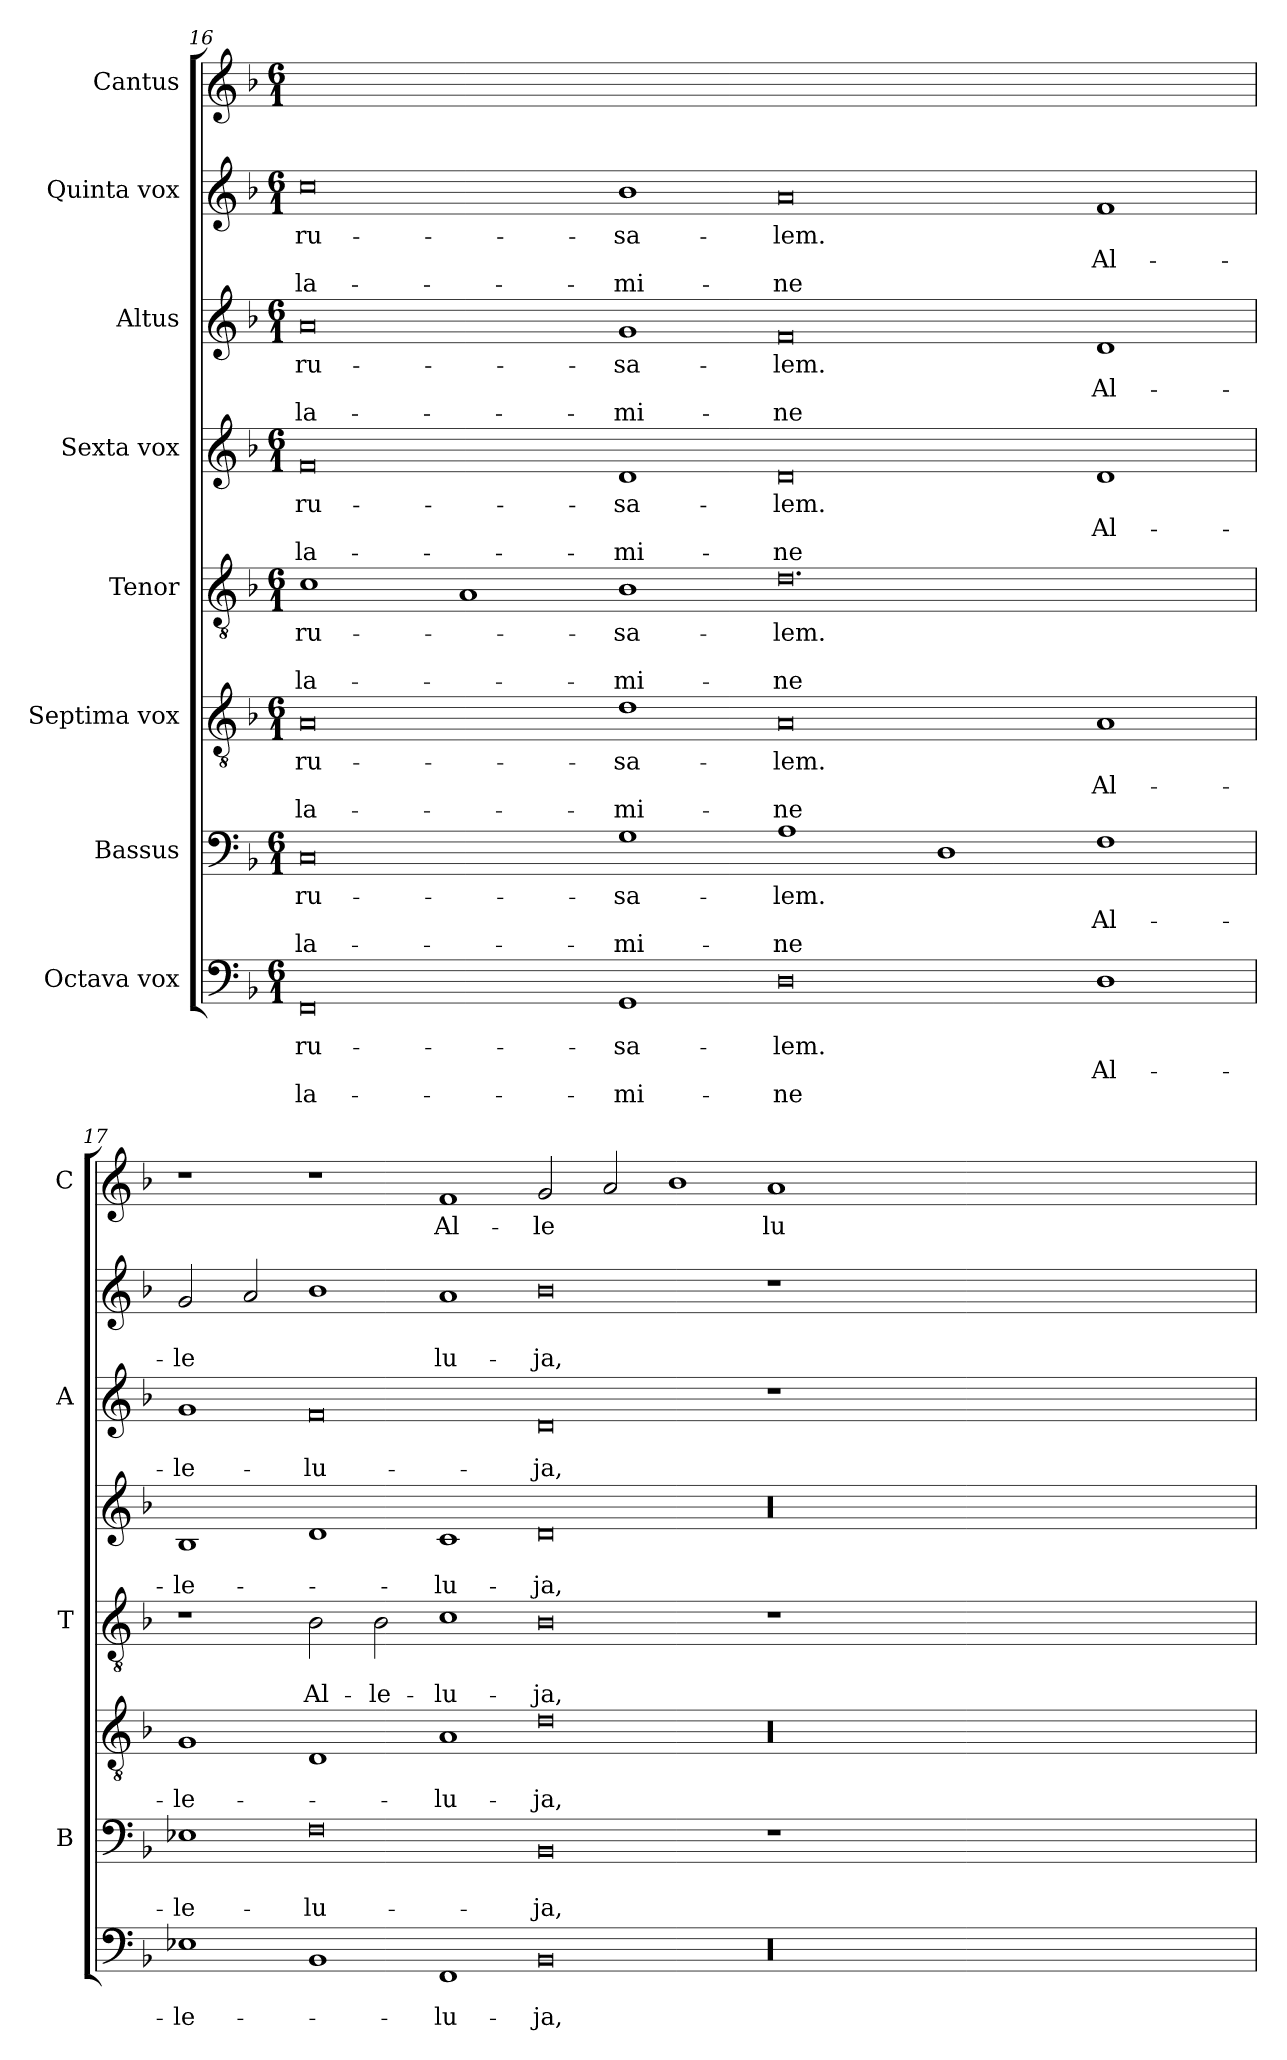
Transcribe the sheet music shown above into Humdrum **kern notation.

**kern	**text	**text	**text	**kern	**text	**text	**text	**kern	**text	**text	**text	**kern	**text	**text	**text	**kern	**text	**text	**text	**kern	**text	**text	**text	**kern	**text	**text	**text	**kern	**text
*part8	*part8	*part8	*part8	*part7	*part7	*part7	*part7	*part6	*part6	*part6	*part6	*part5	*part5	*part5	*part5	*part4	*part4	*part4	*part4	*part3	*part3	*part3	*part3	*part2	*part2	*part2	*part2	*part1	*part1
*staff8	*staff8	*staff8	*staff8	*staff7	*staff7	*staff7	*staff7	*staff6	*staff6	*staff6	*staff6	*staff5	*staff5	*staff5	*staff5	*staff4	*staff4	*staff4	*staff4	*staff3	*staff3	*staff3	*staff3	*staff2	*staff2	*staff2	*staff2	*staff1	*staff1
*I"Octava vox	*	*	*	*I"Bassus	*	*	*	*I"Septima vox	*	*	*	*I"Tenor	*	*	*	*I"Sexta vox	*	*	*	*I"Altus	*	*	*	*I"Quinta vox	*	*	*	*I"Cantus	*
*	*	*	*	*I'B	*	*	*	*	*	*	*	*I'T	*	*	*	*	*	*	*	*I'A	*	*	*	*	*	*	*	*I'C	*
!!LO:LB:g=z
*clefF4	*	*	*	*clefF4	*	*	*	*clefGv2	*	*	*	*clefGv2	*	*	*	*clefG2	*	*	*	*clefG2	*	*	*	*clefG2	*	*	*	*clefG2	*
*k[b-]	*	*	*	*k[b-]	*	*	*	*k[b-]	*	*	*	*k[b-]	*	*	*	*k[b-]	*	*	*	*k[b-]	*	*	*	*k[b-]	*	*	*	*k[b-]	*
*F:	*	*	*	*F:	*	*	*	*F:	*	*	*	*F:	*	*	*	*F:	*	*	*	*F:	*	*	*	*F:	*	*	*	*F:	*
*M6/1	*	*	*	*M6/1	*	*	*	*M6/1	*	*	*	*M6/1	*	*	*	*M6/1	*	*	*	*M6/1	*	*	*	*M6/1	*	*	*	*M6/1	*
=16	=16	=16	=16	=16	=16	=16	=16	=16	=16	=16	=16	=16	=16	=16	=16	=16	=16	=16	=16	=16	=16	=16	=16	=16	=16	=16	=16	=16	=16
!	!LO:LY:b	!	!LO:LY:b	!	!LO:LY:b	!	!LO:LY:b	!	!LO:LY:b	!	!LO:LY:b	!	!LO:LY:b	!	!LO:LY:b	!	!LO:LY:b	!	!LO:LY:b	!	!LO:LY:b	!	!LO:LY:b	!	!LO:LY:b	!	!LO:LY:b	!	!
*^	*	*	*	*	*	*	*	*^	*	*	*	*	*	*	*	*^	*	*	*	*	*	*	*	*	*	*	*	*	*
0FF	00.ryy	-ru-	.	-la-	0C	-ru-	.	-la-	0A	00.ryy	-ru-	.	-la-	1c	-ru-	.	-la-	0f	00.ryy	-ru-	.	-la-	0a	-ru-	.	-la-	0cc	-ru-	.	-la-	00.ryy	.
.	.	.	.	.	.	.	.	.	.	.	.	.	.	1A	.	.	.	.	.	.	.	.	.	.	.	.	.	.	.	.	.	.
!	!	!LO:LY:b	!	!LO:LY:b	!	!LO:LY:b	!	!LO:LY:b	!	!	!LO:LY:b	!	!LO:LY:b	!	!LO:LY:b	!	!LO:LY:b	!	!	!LO:LY:b	!	!LO:LY:b	!	!LO:LY:b	!	!LO:LY:b	!	!LO:LY:b	!	!LO:LY:b	!	!
1GG	.	-sa-	.	-mi-	1G	-sa-	.	-mi-	1d	.	-sa-	.	-mi-	1B-	-sa-	.	-mi-	1d	.	-sa-	.	-mi-	1g	-sa-	.	-mi-	1b-	-sa-	.	-mi-	.	.
!	!	!LO:LY:b	!	!LO:LY:b	!	!LO:LY:b	!	!LO:LY:b	!	!	!LO:LY:b	!	!LO:LY:b	!	!LO:LY:b	!	!LO:LY:b	!	!	!LO:LY:b	!	!LO:LY:b	!	!LO:LY:b	!	!LO:LY:b	!	!LO:LY:b	!	!LO:LY:b	!	!
0D	.	-lem.	.	ne	1A	-lem.	.	ne	0A	.	-lem.	.	ne	0.d	-lem.	.	ne	0d	.	-lem.	.	ne	0f	-lem.	.	ne	0a	-lem.	.	ne	.	.
.	.	.	.	.	1D	.	.	.	.	.	.	.	.	.	.	.	.	.	.	.	.	.	.	.	.	.	.	.	.	.	.	.
!	!	!	!LO:LY:b	!	!	!	!LO:LY:b	!	!	!	!	!LO:LY:b	!	!	!	!	!	!	!	!	!LO:LY:b	!	!	!	!LO:LY:b	!	!	!	!LO:LY:b	!	!	!
1D	.	.	Al-	.	1F	.	Al-	.	1A	.	.	Al-	.	.	.	.	.	1d	.	.	Al-	.	1d	.	Al-	.	1f	.	Al-	.	.	.
=17	=17	=17	=17	=17	=17	=17	=17	=17	=17	=17	=17	=17	=17	=17	=17	=17	=17	=17	=17	=17	=17	=17	=17	=17	=17	=17	=17	=17	=17	=17	=17	=17
!	!	!	!LO:LY:b	!	!	!	!LO:LY:b	!	!	!	!	!LO:LY:b	!	!	!	!	!	!	!	!	!LO:LY:b	!	!	!	!LO:LY:b	!	!	!	!LO:LY:b	!	!	!
1E-X	00.ryy	.	-le-	.	1E-X	.	-le-	.	1G	00.ryy	.	-le-	.	1r	.	.	.	1B-	00.ryy	.	-le-	.	1g	.	-le-	.	2g	.	-le	.	1r	.
.	.	.	.	.	.	.	.	.	.	.	.	.	.	.	.	.	.	.	.	.	.	.	.	.	.	.	2a	.	.	.	.	.
!	!	!	!	!	!	!	!LO:LY:b	!	!	!	!	!	!	!	!	!LO:LY:b	!	!	!	!	!	!	!	!	!LO:LY:b	!	!	!	!	!	!	!
1BB-	.	.	.	.	0F	.	-lu-	.	1D	.	.	.	.	2B-	.	Al-	.	1d	.	.	.	.	0f	.	-lu-	.	1b-	.	.	.	1r	.
!	!	!	!	!	!	!	!	!	!	!	!	!	!	!	!	!LO:LY:b	!	!	!	!	!	!	!	!	!	!	!	!	!	!	!	!
.	.	.	.	.	.	.	.	.	.	.	.	.	.	2B-	.	-le-	.	.	.	.	.	.	.	.	.	.	.	.	.	.	.	.
!	!	!	!LO:LY:b	!	!	!	!	!	!	!	!	!LO:LY:b	!	!	!	!LO:LY:b	!	!	!	!	!LO:LY:b	!	!	!	!	!	!	!	!LO:LY:b	!	!	!LO:LY:b
1FF	.	.	-lu-	.	.	.	.	.	1A	.	.	-lu-	.	1c	.	-lu-	.	1c	.	.	-lu-	.	.	.	.	.	1a	.	lu-	.	1f	Al-
!	!	!	!LO:LY:b	!	!	!	!LO:LY:b	!	!	!	!	!LO:LY:b	!	!	!	!LO:LY:b	!	!	!	!	!LO:LY:b	!	!	!	!LO:LY:b	!	!	!	!LO:LY:b	!	!	!LO:LY:b
0BB-	.	.	-ja,	.	0BB-	.	-ja,	.	0d	.	.	-ja,	.	0B-	.	-ja,	.	0d	.	.	-ja,	.	0d	.	-ja,	.	0b-	.	-ja,	.	2g	-le
.	.	.	.	.	.	.	.	.	.	.	.	.	.	.	.	.	.	.	.	.	.	.	.	.	.	.	.	.	.	.	2a	.
.	.	.	.	.	.	.	.	.	.	.	.	.	.	.	.	.	.	.	.	.	.	.	.	.	.	.	.	.	.	.	1b-	.
!	!	!	!	!	!	!	!	!	!	!	!	!	!	!	!	!	!	!	!	!	!	!	!	!	!	!	!	!	!	!	!	!LO:LY:b
00.r	.	.	.	.	1r	.	.	.	00.r	.	.	.	.	1r	.	.	.	00.r	.	.	.	.	1r	.	.	.	1r	.	.	.	1a	lu-
.	1ryy	.	.	.	00ryy	.	.	.	.	1ryy	.	.	.	00ryy	.	.	.	.	1ryy	.	.	.	00ryy	.	.	.	00ryy	.	.	.	00ryy	.
.	00ryy	.	.	.	.	.	.	.	.	00ryy	.	.	.	.	.	.	.	.	00ryy	.	.	.	.	.	.	.	.	.	.	.	.	.
.	.	.	.	.	1ryy	.	.	.	.	.	.	.	.	1ryy	.	.	.	.	.	.	.	.	1ryy	.	.	.	1ryy	.	.	.	1ryy	.
*v	*v	*	*	*	*	*	*	*	*v	*v	*	*	*	*	*	*	*	*v	*v	*	*	*	*	*	*	*	*	*	*	*	*	*
=	=	=	=	=	=	=	=	=	=	=	=	=	=	=	=	=	=	=	=	=	=	=	=	=	=	=	=	=	=
*-	*-	*-	*-	*-	*-	*-	*-	*-	*-	*-	*-	*-	*-	*-	*-	*-	*-	*-	*-	*-	*-	*-	*-	*-	*-	*-	*-	*-	*-
